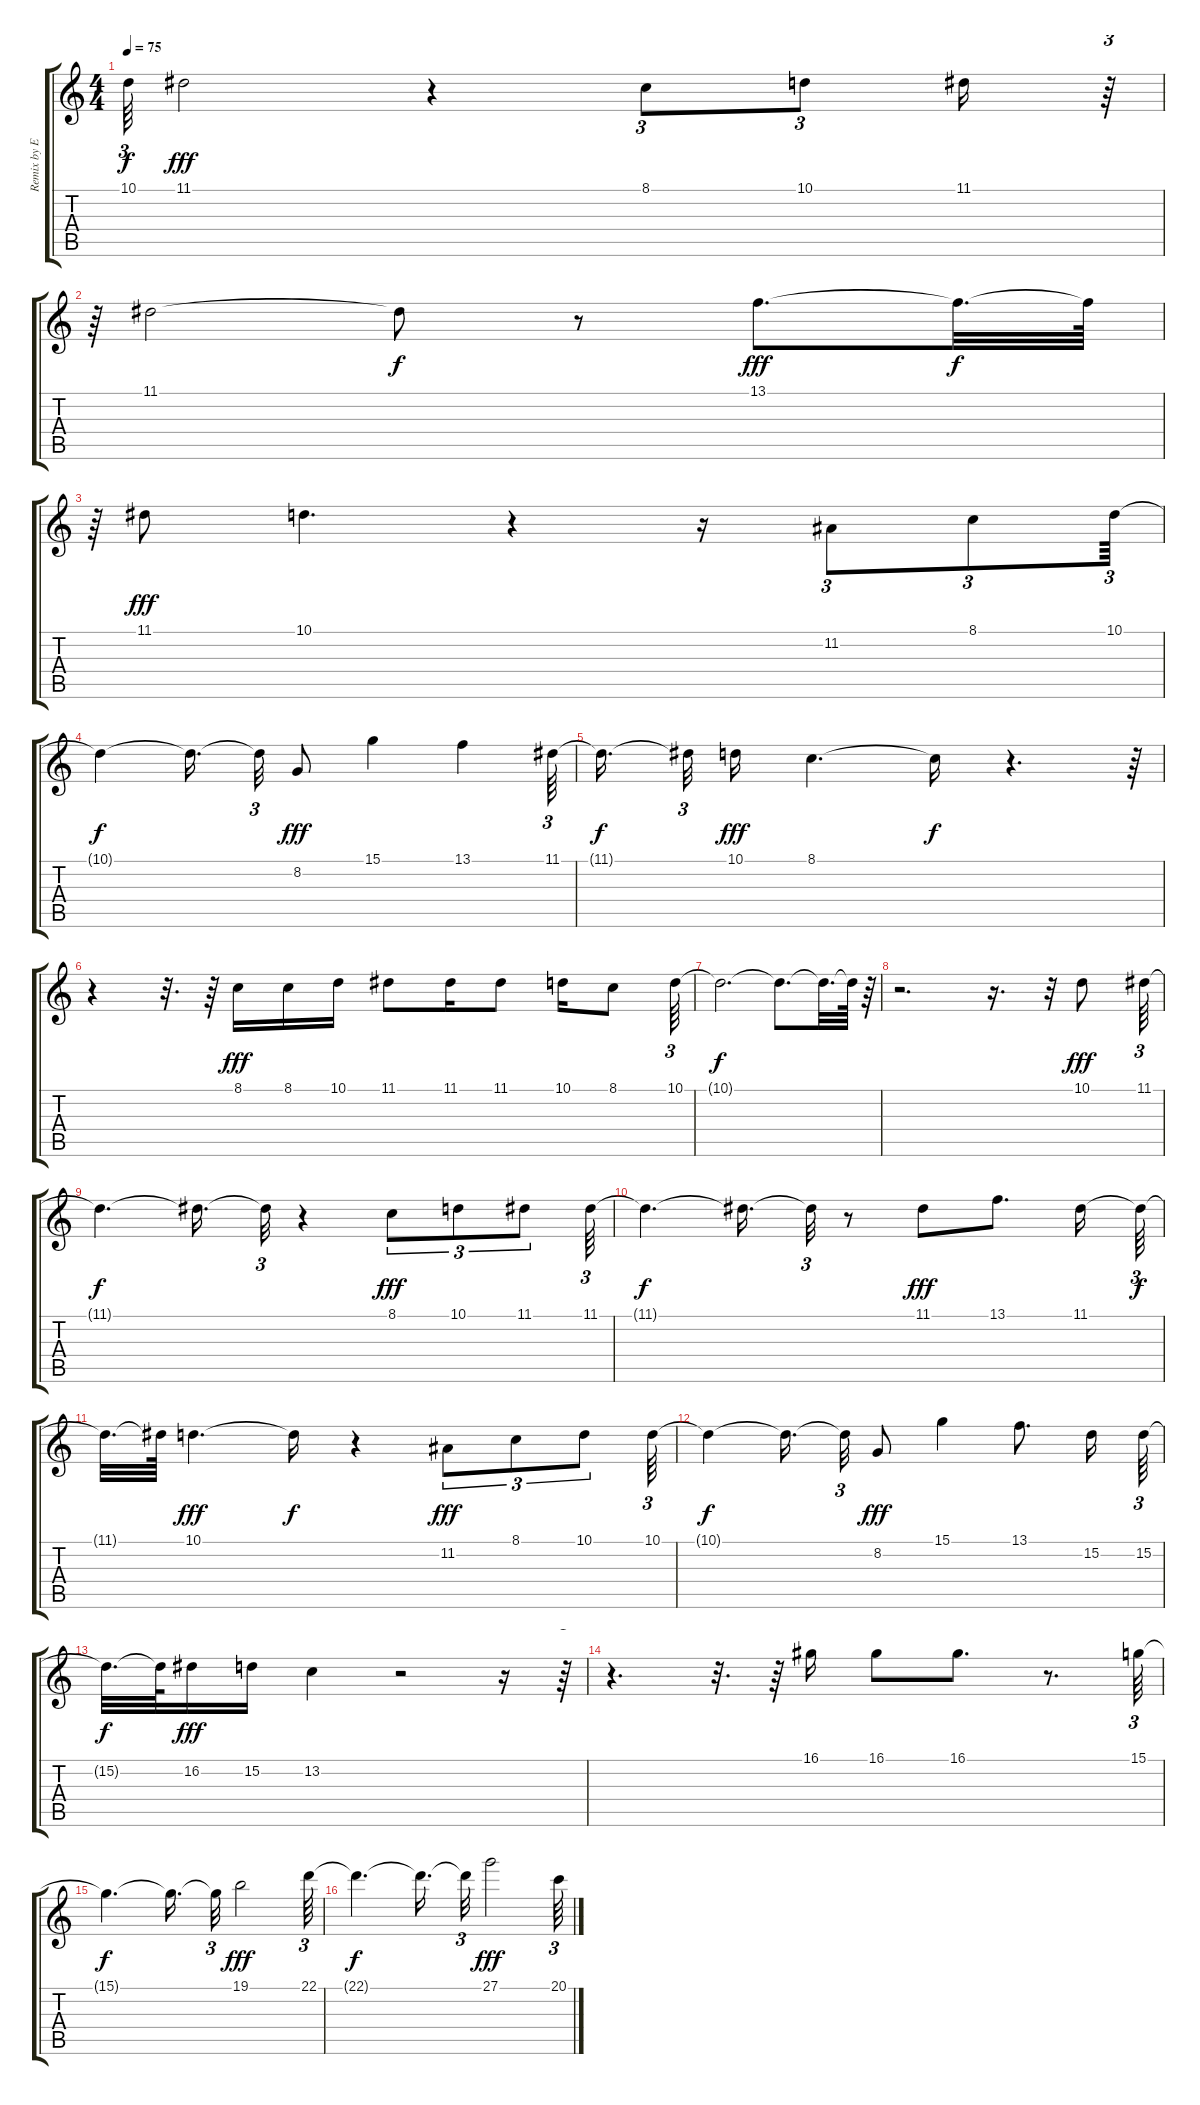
\track ("Remix by Estrada 19th January 2011" "Remix by E") {instrument lead1square}
\staff {score tabs}
\tuning (E4 B3 G3 D3 A2 E2) {hide}
\ts (4 4)
\tempo 75
\clef g2
\ks c
10.1{t}.64{tu (3 2) dy f} 11.1.2{dy fff} r.4 8.1.8{tu (3 2)} 10.1.8{tu (3 2)} 11.1.16 r.64{tu (3 2)} |
r.64{tu (3 2)} 11.1.2 11.1{t}.8{dy f} r.8 13.1.8{d dy fff} 13.1{t}.32{d dy f} 13.1{t}.64 |
r.64{tu (3 2)} 11.1.8{dy fff} 10.1.4{d} r.4 r.16 11.2.8{tu (3 2)} 8.1.8{tu (3 2)} 10.1.64{tu (3 2)} |
10.1{t}.4{dy f} 10.1{t}.16{d beam splitsecondary} 10.1{t}.32{tu (3 2)} 8.2.8{dy fff} 15.1.4 13.1.4 11.1.64{tu (3 2)} |
11.1{t}.16{d dy f beam splitsecondary} 11.1{t}.32{tu (3 2)} 10.1.16{dy fff} 8.1.4{d} 8.1{t}.16{dy f} r.4{d} r.64{tu (3 2)} |
r.4 r.32{d} r.64 8.1.16{dy fff} 8.1.16 10.1.16 11.1.8 11.1.16 11.1.8 10.1.16 8.1.8 10.1.64{tu (3 2)} |
10.1{t}.2{d dy f} 10.1{t}.8{d} 10.1{t}.32{d} 10.1{t}.64 r.64{tu (3 2)} |
r.2{d} r.16{d} r.32{tu (3 2)} 10.1.8{dy fff} 11.1.64{tu (3 2)} |
11.1{t}.4{d dy f} 11.1{t}.16{d} 11.1{t}.32{tu (3 2)} r.4 8.1.8{tu (3 2) dy fff} 10.1.8{tu (3 2)} 11.1.8{tu (3 2)} 11.1.64{tu (3 2)} |
11.1{t}.4{d dy f} 11.1{t}.16{d} 11.1{t}.32{tu (3 2)} r.8 11.1.8{dy fff} 13.1.8{d} 11.1.16 11.1{t}.64{tu (3 2) dy f} |
11.1{t}.32{d} 11.1{t}.64 10.1.4{d dy fff} 10.1{t}.16{dy f} r.4 11.2.8{tu (3 2) dy fff} 8.1.8{tu (3 2)} 10.1.8{tu (3 2)} 10.1.64{tu (3 2)} |
10.1{t}.4{dy f} 10.1{t}.16{d beam splitsecondary} 10.1{t}.32{tu (3 2)} 8.2.8{dy fff} 15.1.4 13.1.8{d} 15.2.16 15.2.64{tu (3 2)} |
15.2{t}.32{d dy f} 15.2{t}.64 16.2.16{dy fff} 15.2.16 13.2.4 r.2 r.16 r.64{tu (3 2)} |
r.4{d} r.32{d} r.64 16.1.16 16.1.8 16.1.8{d} r.8{d} 15.1.64{tu (3 2)} |
15.1{t}.4{d dy f} 15.1{t}.16{d} 15.1{t}.32{tu (3 2)} 19.1.2{dy fff} 22.1.64{tu (3 2)} |
22.1{t}.4{d dy f} 22.1{t}.16{d} 22.1{t}.32{tu (3 2)} 27.1.2{dy fff} 20.1.64{tu (3 2)}
